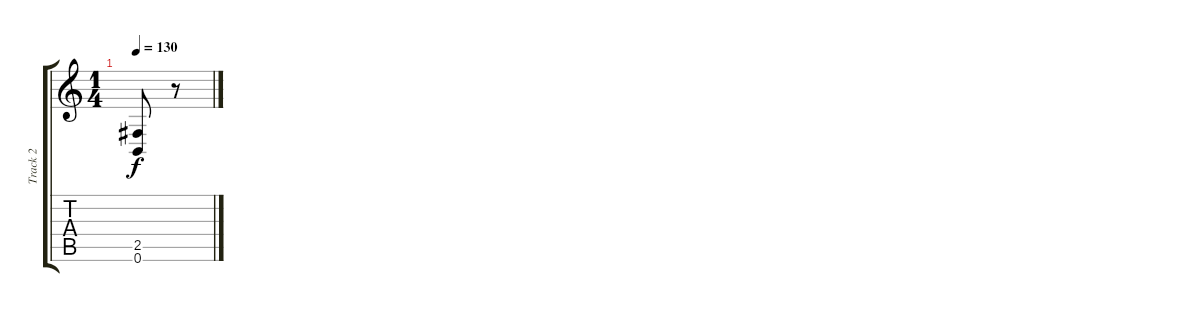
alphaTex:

\track ("Track 2" "Track 2") {instrument distortionguitar}
\staff {score tabs}
\tuning (B3 Gb3 D3 A2 E2 B1) {hide}
\ts (1 4)
\tempo 130
\clef g2
\ks c
(2.5 0.6).8{dy f} r.8
